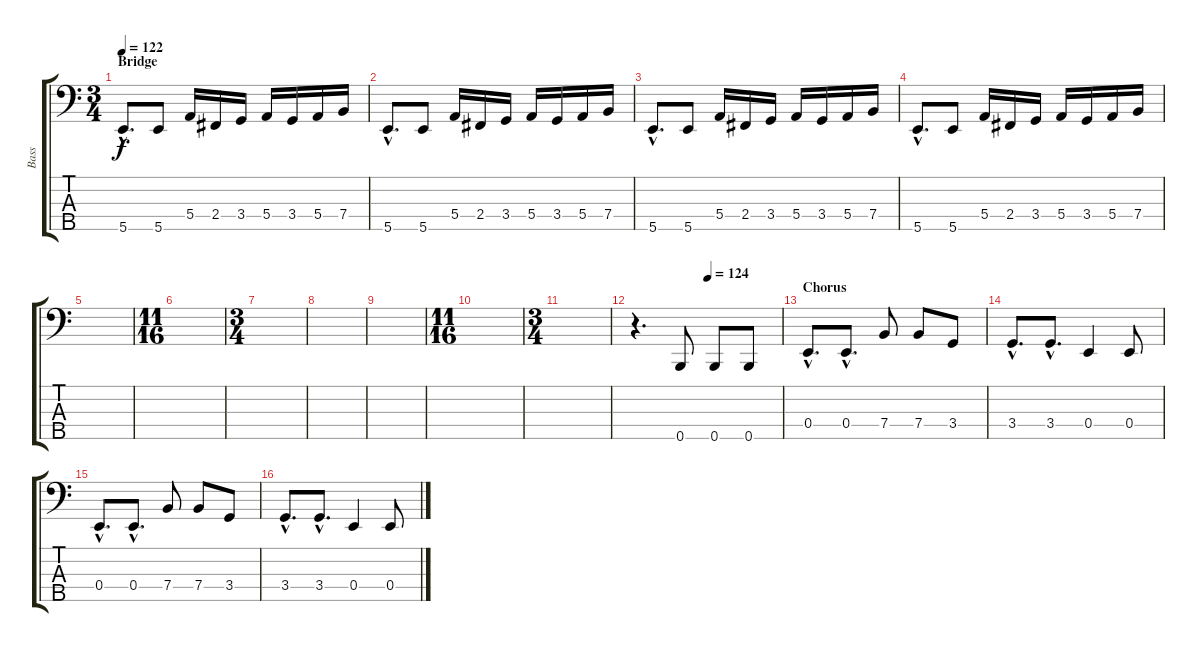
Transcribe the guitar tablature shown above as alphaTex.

\track ("Bass" "Bass") {instrument electricbasspick}
\staff {score tabs}
\tuning (G2 D2 A1 E1 B0) {hide}
\ts (3 4)
\section ("" "Bridge")
\tempo 122
\clef f4
\ks c
5.5{hac}.8{d dy f} 5.5.8 5.4.16 2.4.16 3.4.16 5.4.16 3.4.16 5.4.16 7.4.16 |
5.5{hac}.8{d} 5.5.8 5.4.16 2.4.16 3.4.16 5.4.16 3.4.16 5.4.16 7.4.16 |
5.5{hac}.8{d} 5.5.8 5.4.16 2.4.16 3.4.16 5.4.16 3.4.16 5.4.16 7.4.16 |
5.5{hac}.8{d} 5.5.8 5.4.16 2.4.16 3.4.16 5.4.16 3.4.16 5.4.16 7.4.16 |
|
\ts (11 16)
|
\ts (3 4)
|
|
|
\ts (11 16)
|
\ts (3 4)
|
\tempo (124 0.5)
r.4{d} 0.5.8 0.5.8 0.5.8 |
\section ("" "Chorus")
0.4{hac}.8{d} 0.4{hac}.8{d} 7.4.8 7.4.8 3.4.8 |
3.4{hac}.8{d} 3.4{hac}.8{d} 0.4.4 0.4.8 |
0.4{hac}.8{d} 0.4{hac}.8{d} 7.4.8 7.4.8 3.4.8 |
3.4{hac}.8{d} 3.4{hac}.8{d} 0.4.4 0.4.8
